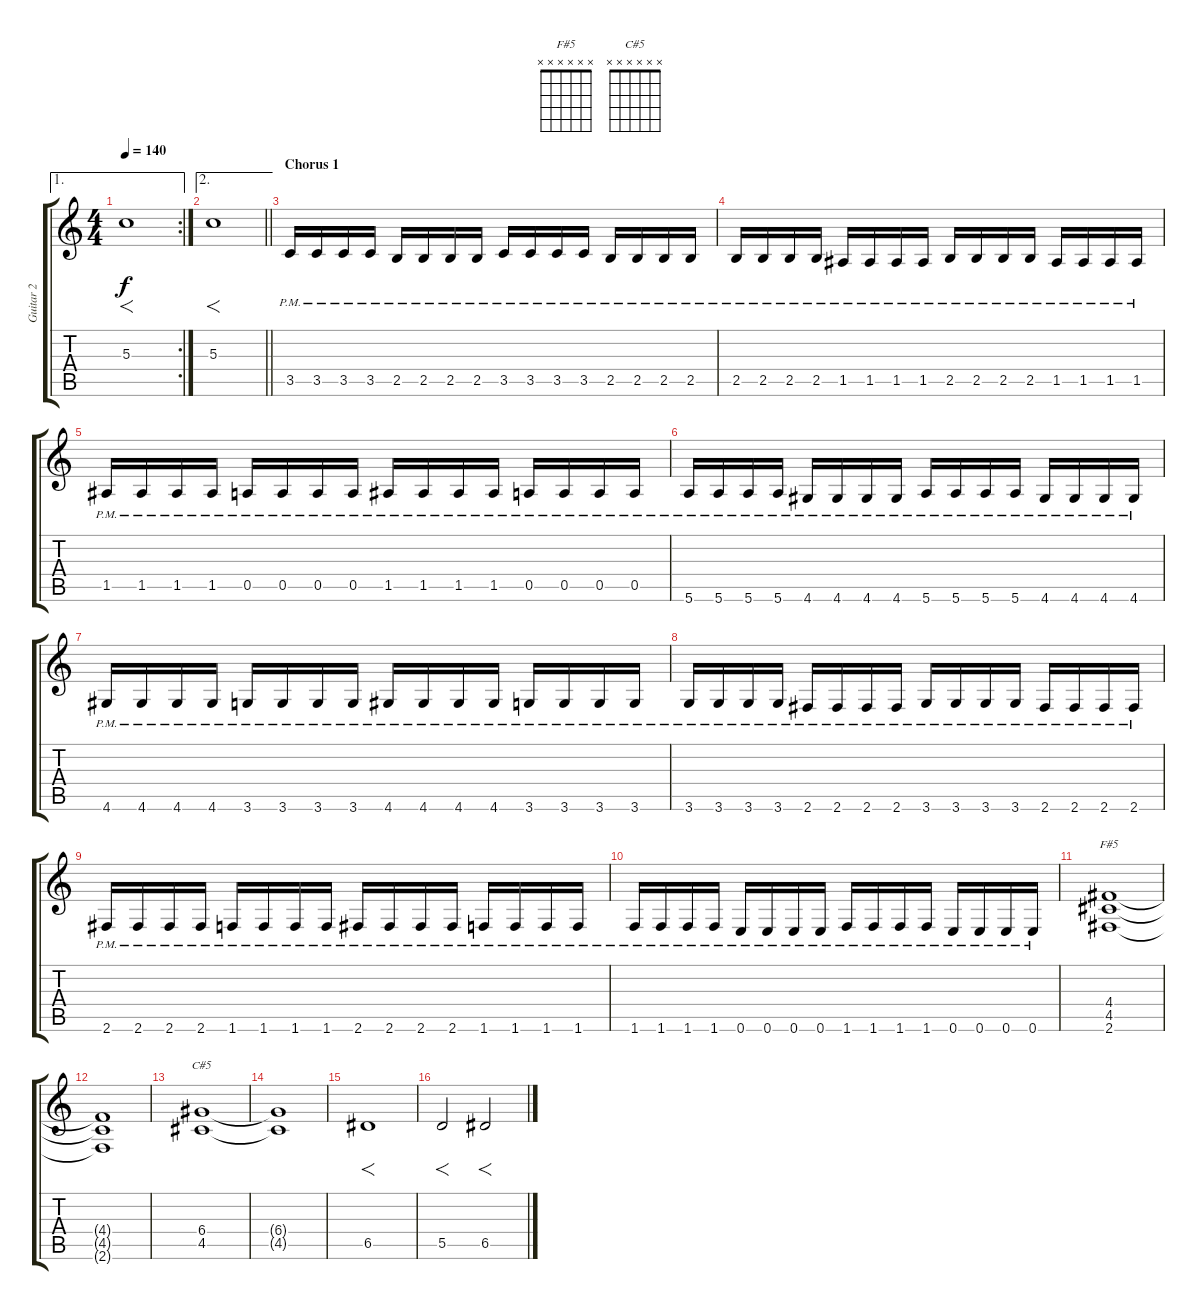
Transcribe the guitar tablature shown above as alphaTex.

\track ("Guitar 2" "Guitar 2") {instrument distortionguitar}
\staff {score tabs}
\tuning (E4 B3 G3 D3 A2 E2) {hide}
\chord ("F#5" x x x x x x)
\chord ("C#5" x x x x x x)
\ae 1
\rc 2
\ts (4 4)
\tempo 140
\clef g2
\ks c
5.3.1{f dy f} |
\ae 2
\barLineRight lightlight
5.3.1{f} |
\section ("" "Chorus 1")
3.5{pm}.16 3.5{pm}.16 3.5{pm}.16 3.5{pm}.16 2.5{pm}.16 2.5{pm}.16 2.5{pm}.16 2.5{pm}.16 3.5{pm}.16 3.5{pm}.16 3.5{pm}.16 3.5{pm}.16 2.5{pm}.16 2.5{pm}.16 2.5{pm}.16 2.5{pm}.16 |
2.5{pm}.16 2.5{pm}.16 2.5{pm}.16 2.5{pm}.16 1.5{pm}.16 1.5{pm}.16 1.5{pm}.16 1.5{pm}.16 2.5{pm}.16 2.5{pm}.16 2.5{pm}.16 2.5{pm}.16 1.5{pm}.16 1.5{pm}.16 1.5{pm}.16 1.5{pm}.16 |
1.5{pm}.16 1.5{pm}.16 1.5{pm}.16 1.5{pm}.16 0.5{pm}.16 0.5{pm}.16 0.5{pm}.16 0.5{pm}.16 1.5{pm}.16 1.5{pm}.16 1.5{pm}.16 1.5{pm}.16 0.5{pm}.16 0.5{pm}.16 0.5{pm}.16 0.5{pm}.16 |
5.6{pm}.16 5.6{pm}.16 5.6{pm}.16 5.6{pm}.16 4.6{pm}.16 4.6{pm}.16 4.6{pm}.16 4.6{pm}.16 5.6{pm}.16 5.6{pm}.16 5.6{pm}.16 5.6{pm}.16 4.6{pm}.16 4.6{pm}.16 4.6{pm}.16 4.6{pm}.16 |
4.6{pm}.16 4.6{pm}.16 4.6{pm}.16 4.6{pm}.16 3.6{pm}.16 3.6{pm}.16 3.6{pm}.16 3.6{pm}.16 4.6{pm}.16 4.6{pm}.16 4.6{pm}.16 4.6{pm}.16 3.6{pm}.16 3.6{pm}.16 3.6{pm}.16 3.6{pm}.16 |
3.6{pm}.16 3.6{pm}.16 3.6{pm}.16 3.6{pm}.16 2.6{pm}.16 2.6{pm}.16 2.6{pm}.16 2.6{pm}.16 3.6{pm}.16 3.6{pm}.16 3.6{pm}.16 3.6{pm}.16 2.6{pm}.16 2.6{pm}.16 2.6{pm}.16 2.6{pm}.16 |
2.6{pm}.16 2.6{pm}.16 2.6{pm}.16 2.6{pm}.16 1.6{pm}.16 1.6{pm}.16 1.6{pm}.16 1.6{pm}.16 2.6{pm}.16 2.6{pm}.16 2.6{pm}.16 2.6{pm}.16 1.6{pm}.16 1.6{pm}.16 1.6{pm}.16 1.6{pm}.16 |
1.6{pm}.16 1.6{pm}.16 1.6{pm}.16 1.6{pm}.16 0.6{pm}.16 0.6{pm}.16 0.6{pm}.16 0.6{pm}.16 1.6{pm}.16 1.6{pm}.16 1.6{pm}.16 1.6{pm}.16 0.6{pm}.16 0.6{pm}.16 0.6{pm}.16 0.6{pm}.16 |
(4.4 4.5 2.6).1{ch "F#5"} |
(4.4{t} 4.5{t} 2.6{t}).1 |
(6.4 4.5).1{ch "C#5"} |
(6.4{t} 4.5{t}).1 |
6.5.1{f} |
5.5.2{f} 6.5.2{f}
